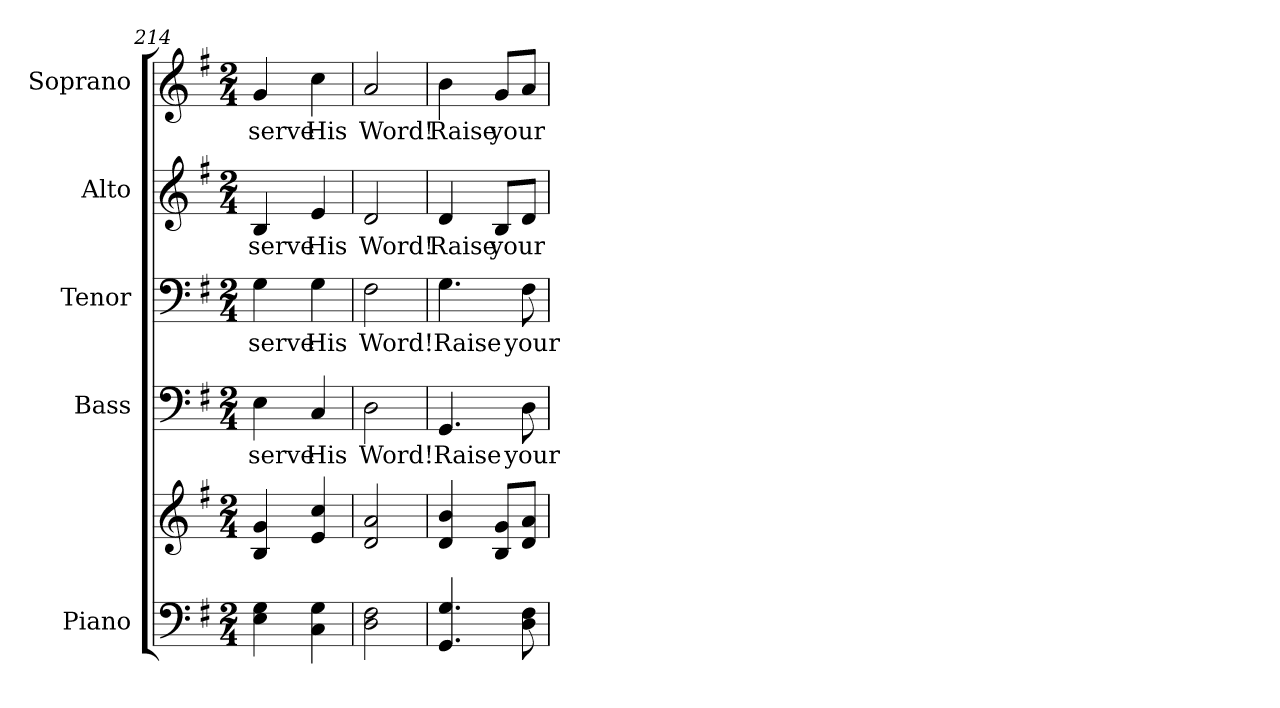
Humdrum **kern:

**kern	**kern	**kern	**text	**kern	**text	**kern	**text	**kern	**text
*part5	*part5	*part4	*part4	*part3	*part3	*part2	*part2	*part1	*part1
*staff6	*staff5	*staff4	*staff4	*staff3	*staff3	*staff2	*staff2	*staff1	*staff1
*I"Piano	*	*I"Bass	*	*I"Tenor	*	*I"Alto	*	*I"Soprano	*
*I'Pno.	*	*I'B.	*	*I'T.	*	*I'A.	*	*I'S.	*
*clefF4	*clefG2	*clefF4	*	*clefF4	*	*clefG2	*	*clefG2	*
*k[f#]	*k[f#]	*k[f#]	*	*k[f#]	*	*k[f#]	*	*k[f#]	*
*G:	*G:	*G:	*	*G:	*	*G:	*	*G:	*
*M2/4	*M2/4	*M2/4	*	*M2/4	*	*M2/4	*	*M2/4	*
=214	=214	=214	=214	=214	=214	=214	=214	=214	=214
!	!	!	!LO:LY:b:color=#000000	!	!	!	!	!	!
!	!	!	!	!	!LO:LY:b:color=#000000	!	!	!	!
!	!	!	!	!	!	!	!LO:LY:b:color=#000000	!	!
!	!	!	!	!	!	!	!	!	!LO:LY:b:color=#000000
4Ei\ 4Gi	4Bi/ 4gi	4Ei\	serve	4Gi\	serve	4Bi/	serve	4gi/	serve
!	!	!	!LO:LY:b:color=#000000	!	!	!	!	!	!
!	!	!	!	!	!LO:LY:b:color=#000000	!	!	!	!
!	!	!	!	!	!	!	!LO:LY:b:color=#000000	!	!
!	!	!	!	!	!	!	!	!	!LO:LY:b:color=#000000
4Ci\ 4Gi	4ei/ 4cci	4Ci/	His	4Gi\	His	4ei/	His	4cci\	His
=215	=215	=215	=215	=215	=215	=215	=215	=215	=215
!	!	!	!LO:LY:b:color=#000000	!	!	!	!	!	!
!	!	!	!	!	!LO:LY:b:color=#000000	!	!	!	!
!	!	!	!	!	!	!	!LO:LY:b:color=#000000	!	!
!	!	!	!	!	!	!	!	!	!LO:LY:b:color=#000000
2Di\ 2F#i	2di/ 2ai	2Di\	Word!	2F#i\	Word!	2di/	Word!	2ai/	Word!
=216	=216	=216	=216	=216	=216	=216	=216	=216	=216
!	!	!	!LO:LY:b:color=#000000	!	!	!	!	!	!
!	!	!	!	!	!LO:LY:b:color=#000000	!	!	!	!
!	!	!	!	!	!	!	!LO:LY:b:color=#000000	!	!
!	!	!	!	!	!	!	!	!	!LO:LY:b:color=#000000
4.GGi/ 4.Gi	4di/ 4bi	4.GGi/	Raise	4.Gi\	Raise	4di/	Raise	4bi\	Raise
!	!	!	!	!	!	!	!LO:LY:b:color=#000000	!	!
!	!	!	!	!	!	!	!	!	!LO:LY:b:color=#000000
.	8Bi/ 8giL	.	.	.	.	8Bi/L	your	8gi/L	your
!	!	!	!LO:LY:b:color=#000000	!	!	!	!	!	!
!	!	!	!	!	!LO:LY:b:color=#000000	!	!	!	!
8Di\ 8F#i	8di/ 8aiJ	8Di\	your	8F#i\	your	8di/J	.	8ai/J	.
=	=	=	=	=	=	=	=	=	=
*-	*-	*-	*-	*-	*-	*-	*-	*-	*-
